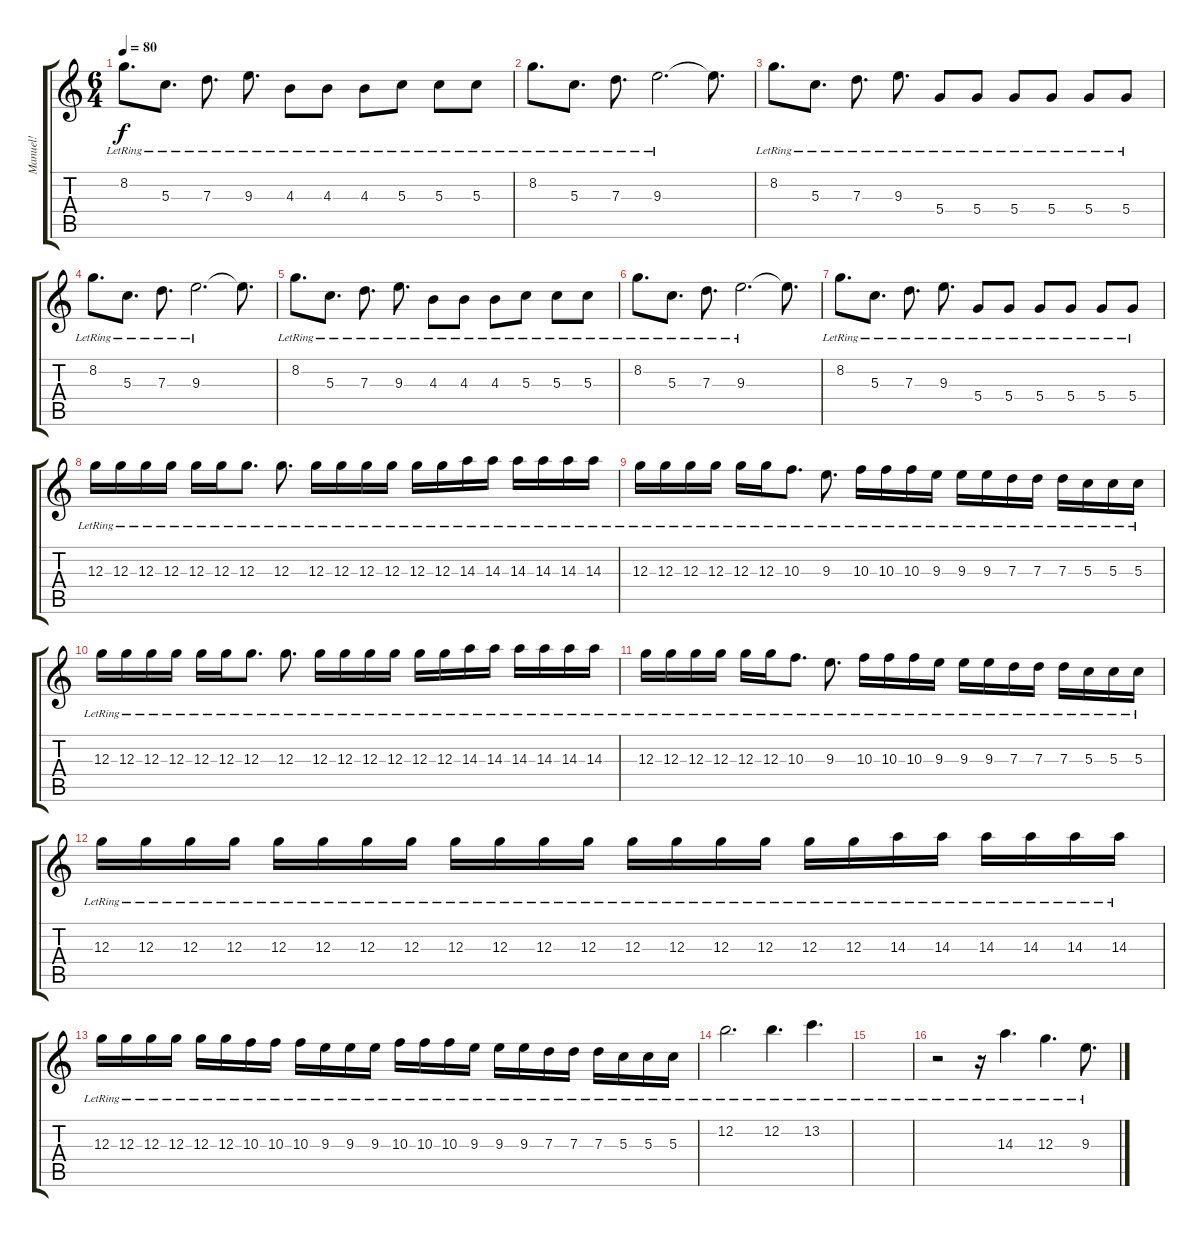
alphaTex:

\track ("Manuel!" "Manuel!") {instrument electricguitarclean}
\staff {score tabs}
\tuning (E4 B3 G3 D3 A2 E2) {hide}
\ts (6 4)
\tempo 80
\clef g2
\ks c
8.2{lr}.8{d dy f} 5.3{lr}.8{d} 7.3{lr}.8{d} 9.3{lr}.8{d} 4.3{lr}.8 4.3{lr}.8 4.3{lr}.8 5.3{lr}.8 5.3{lr}.8 5.3{lr}.8 |
8.2{lr}.8{d} 5.3{lr}.8{d} 7.3{lr}.8{d} 9.3{lr}.2{d} 9.3{t}.8{d} |
8.2{lr}.8{d} 5.3{lr}.8{d} 7.3{lr}.8{d} 9.3{lr}.8{d} 5.4{lr}.8 5.4{lr}.8 5.4{lr}.8 5.4{lr}.8 5.4{lr}.8 5.4{lr}.8 |
8.2{lr}.8{d} 5.3{lr}.8{d} 7.3{lr}.8{d} 9.3{lr}.2{d} 9.3{t}.8{d} |
8.2{lr}.8{d} 5.3{lr}.8{d} 7.3{lr}.8{d} 9.3{lr}.8{d} 4.3{lr}.8 4.3{lr}.8 4.3{lr}.8 5.3{lr}.8 5.3{lr}.8 5.3{lr}.8 |
8.2{lr}.8{d} 5.3{lr}.8{d} 7.3{lr}.8{d} 9.3{lr}.2{d} 9.3{t}.8{d} |
8.2{lr}.8{d} 5.3{lr}.8{d} 7.3{lr}.8{d} 9.3{lr}.8{d} 5.4{lr}.8 5.4{lr}.8 5.4{lr}.8 5.4{lr}.8 5.4{lr}.8 5.4{lr}.8 |
12.3{lr}.16 12.3{lr}.16 12.3{lr}.16 12.3{lr}.16 12.3{lr}.16 12.3{lr}.16 12.3{lr}.8{d} 12.3{lr}.8{d} 12.3{lr}.16 12.3{lr}.16 12.3{lr}.16 12.3{lr}.16 12.3{lr}.16 12.3{lr}.16 14.3{lr}.16 14.3{lr}.16 14.3{lr}.16 14.3{lr}.16 14.3{lr}.16 14.3{lr}.16 |
12.3{lr}.16 12.3{lr}.16 12.3{lr}.16 12.3{lr}.16 12.3{lr}.16 12.3{lr}.16 10.3{lr}.8{d} 9.3{lr}.8{d} 10.3{lr}.16 10.3{lr}.16 10.3{lr}.16 9.3{lr}.16 9.3{lr}.16 9.3{lr}.16 7.3{lr}.16 7.3{lr}.16 7.3{lr}.16 5.3{lr}.16 5.3{lr}.16 5.3{lr}.16 |
12.3{lr}.16 12.3{lr}.16 12.3{lr}.16 12.3{lr}.16 12.3{lr}.16 12.3{lr}.16 12.3{lr}.8{d} 12.3{lr}.8{d} 12.3{lr}.16 12.3{lr}.16 12.3{lr}.16 12.3{lr}.16 12.3{lr}.16 12.3{lr}.16 14.3{lr}.16 14.3{lr}.16 14.3{lr}.16 14.3{lr}.16 14.3{lr}.16 14.3{lr}.16 |
12.3{lr}.16 12.3{lr}.16 12.3{lr}.16 12.3{lr}.16 12.3{lr}.16 12.3{lr}.16 10.3{lr}.8{d} 9.3{lr}.8{d} 10.3{lr}.16 10.3{lr}.16 10.3{lr}.16 9.3{lr}.16 9.3{lr}.16 9.3{lr}.16 7.3{lr}.16 7.3{lr}.16 7.3{lr}.16 5.3{lr}.16 5.3{lr}.16 5.3{lr}.16 |
12.3{lr}.16 12.3{lr}.16 12.3{lr}.16 12.3{lr}.16 12.3{lr}.16 12.3{lr}.16 12.3{lr}.16 12.3{lr}.16 12.3{lr}.16 12.3{lr}.16 12.3{lr}.16 12.3{lr}.16 12.3{lr}.16 12.3{lr}.16 12.3{lr}.16 12.3{lr}.16 12.3{lr}.16 12.3{lr}.16 14.3{lr}.16 14.3{lr}.16 14.3{lr}.16 14.3{lr}.16 14.3{lr}.16 14.3{lr}.16 |
12.3{lr}.16 12.3{lr}.16 12.3{lr}.16 12.3{lr}.16 12.3{lr}.16 12.3{lr}.16 10.3{lr}.16 10.3{lr}.16 10.3{lr}.16 9.3{lr}.16 9.3{lr}.16 9.3{lr}.16 10.3{lr}.16 10.3{lr}.16 10.3{lr}.16 9.3{lr}.16 9.3{lr}.16 9.3{lr}.16 7.3{lr}.16 7.3{lr}.16 7.3{lr}.16 5.3{lr}.16 5.3{lr}.16 5.3{lr}.16 |
12.2{lr}.2{d} 12.2{lr}.4{d} 13.2{lr}.4{d} |
|
r.2 r.16 14.3{lr}.4{d} 12.3{lr}.4{d} 9.3{lr}.8{d}
